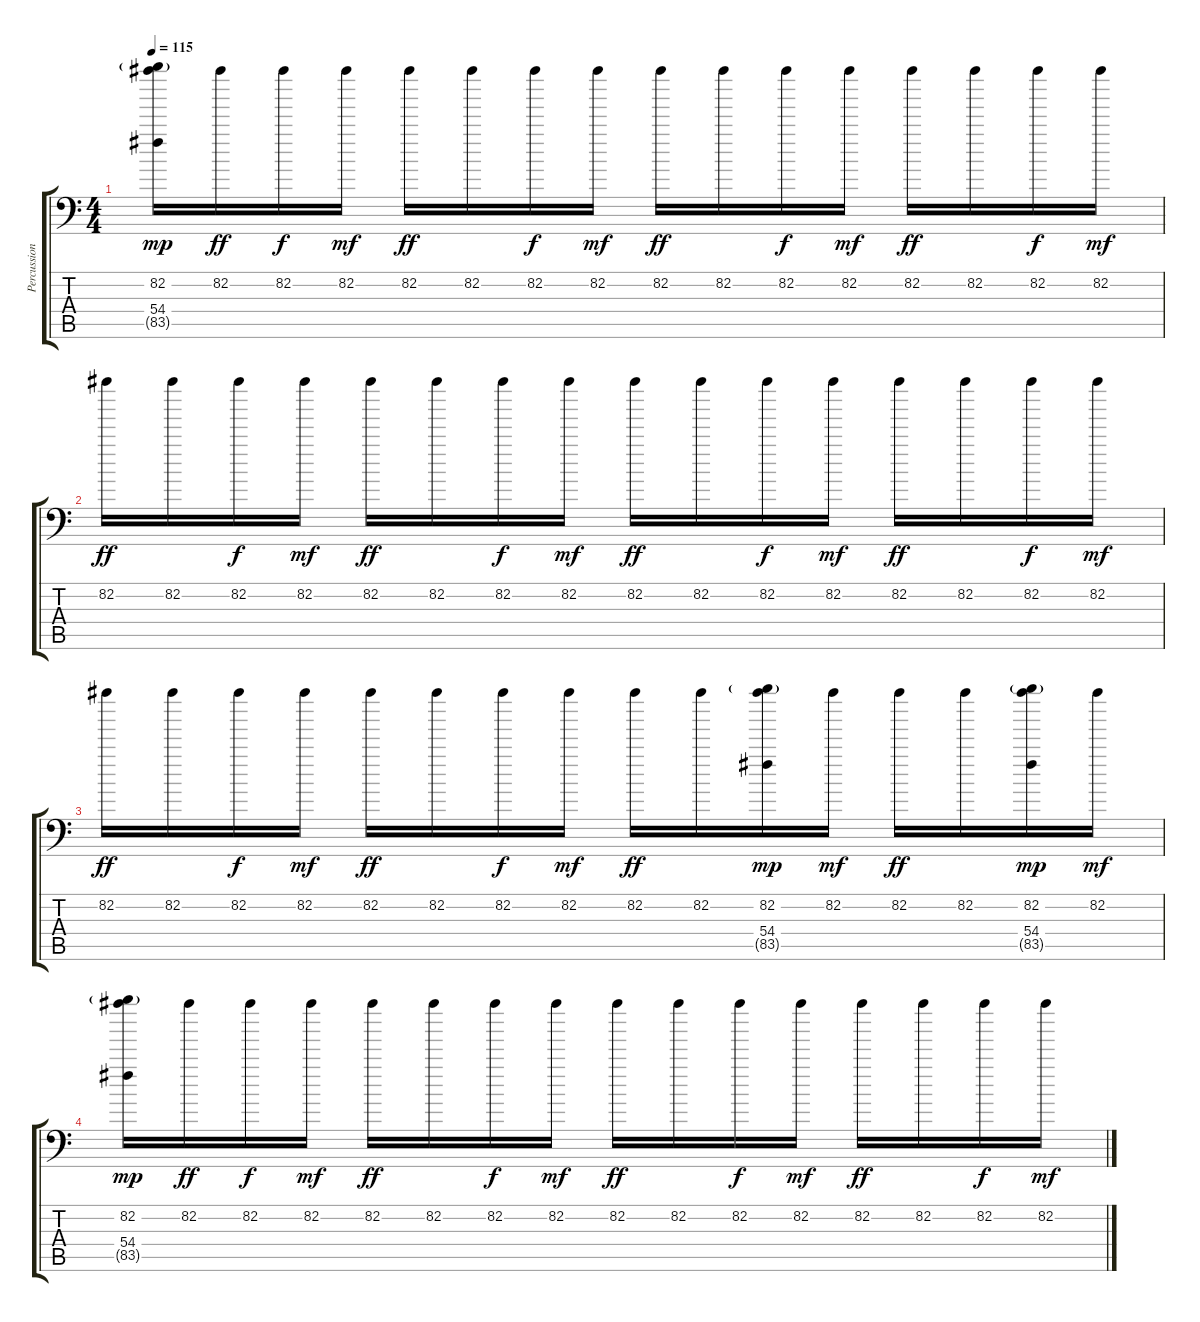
\track ("Percussion Effects" "Percussion") {instrument acousticgrandpiano}
\staff {score tabs}
\tuning (C-1 C-1 C-1 C-1 C-1 C-1) {hide}
\ts (4 4)
\tempo 115
\clef f4
\ks c
(82.2 54.4 83.5{g}).16{dy mp} 82.2.16{dy ff} 82.2.16{dy f} 82.2.16{dy mf} 82.2.16{dy ff} 82.2.16 82.2.16{dy f} 82.2.16{dy mf} 82.2.16{dy ff} 82.2.16 82.2.16{dy f} 82.2.16{dy mf} 82.2.16{dy ff} 82.2.16 82.2.16{dy f} 82.2.16{dy mf} |
82.2.16{dy ff} 82.2.16 82.2.16{dy f} 82.2.16{dy mf} 82.2.16{dy ff} 82.2.16 82.2.16{dy f} 82.2.16{dy mf} 82.2.16{dy ff} 82.2.16 82.2.16{dy f} 82.2.16{dy mf} 82.2.16{dy ff} 82.2.16 82.2.16{dy f} 82.2.16{dy mf} |
82.2.16{dy ff} 82.2.16 82.2.16{dy f} 82.2.16{dy mf} 82.2.16{dy ff} 82.2.16 82.2.16{dy f} 82.2.16{dy mf} 82.2.16{dy ff} 82.2.16 (82.2 54.4 83.5{g}).16{dy mp} 82.2.16{dy mf} 82.2.16{dy ff} 82.2.16 (82.2 54.4 83.5{g}).16{dy mp} 82.2.16{dy mf} |
(82.2 54.4 83.5{g}).16{dy mp} 82.2.16{dy ff} 82.2.16{dy f} 82.2.16{dy mf} 82.2.16{dy ff} 82.2.16 82.2.16{dy f} 82.2.16{dy mf} 82.2.16{dy ff} 82.2.16 82.2.16{dy f} 82.2.16{dy mf} 82.2.16{dy ff} 82.2.16 82.2.16{dy f} 82.2.16{dy mf}
